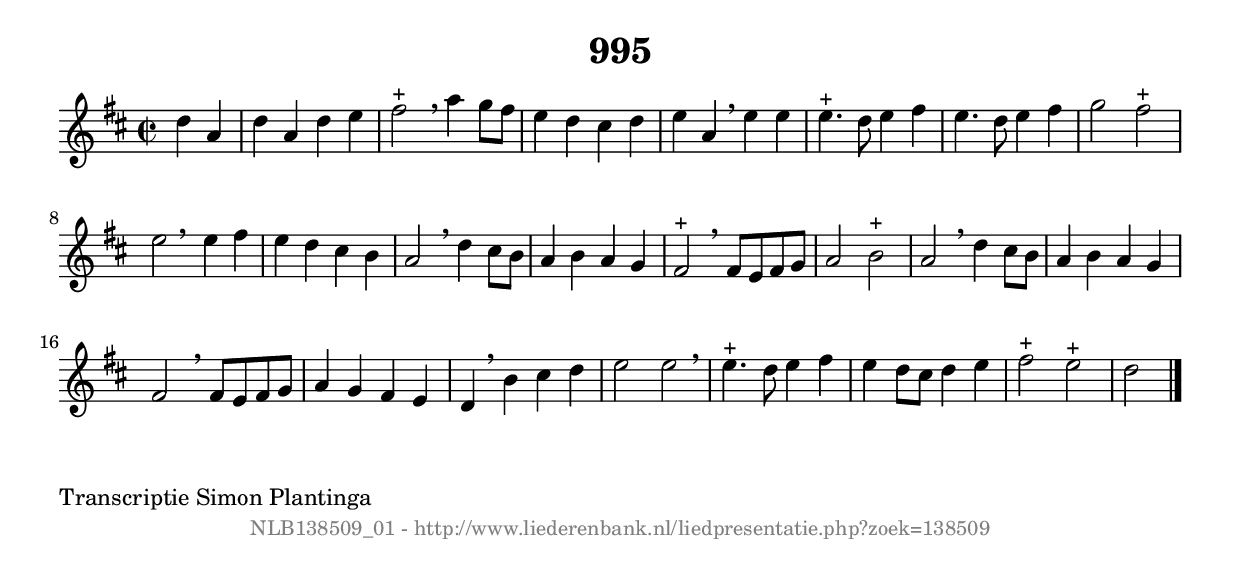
%
% produced by wce2krn 1.64 (7 June 2014)
%
\version"2.16"
#(append! paper-alist '(("long" . (cons (* 210 mm) (* 2000 mm)))))
#(set-default-paper-size "long")
sb = {\breathe}
mBreak = {\breathe }
bBreak = {\breathe }
x = {\once\override NoteHead #'style = #'cross }
gl=\glissando
itime={\override Staff.TimeSignature #'stencil = ##f }
ficta = {\once\set suggestAccidentals = ##t}
fine = {\once\override Score.RehearsalMark #'self-alignment-X = #1 \mark \markup {\italic{Fine}}}
dc = {\once\override Score.RehearsalMark #'self-alignment-X = #1 \mark \markup {\italic{D.C.}}}
dcf = {\once\override Score.RehearsalMark #'self-alignment-X = #1 \mark \markup {\italic{D.C. al Fine}}}
dcc = {\once\override Score.RehearsalMark #'self-alignment-X = #1 \mark \markup {\italic{D.C. al Coda}}}
ds = {\once\override Score.RehearsalMark #'self-alignment-X = #1 \mark \markup {\italic{D.S.}}}
dsf = {\once\override Score.RehearsalMark #'self-alignment-X = #1 \mark \markup {\italic{D.S. al Fine}}}
dsc = {\once\override Score.RehearsalMark #'self-alignment-X = #1 \mark \markup {\italic{D.S. al Coda}}}
pv = {\set Score.repeatCommands = #'((volta "1"))}
sv = {\set Score.repeatCommands = #'((volta "2"))}
tv = {\set Score.repeatCommands = #'((volta "3"))}
qv = {\set Score.repeatCommands = #'((volta "4"))}
xv = {\set Score.repeatCommands = #'((volta #f))}
\header{ tagline = ""
title = "995"
}
\score {{
\key d \major
\relative g'
{
\set melismaBusyProperties = #'()
\partial 32*16
\time 2/2
\tempo 4=120
\override Score.MetronomeMark #'transparent = ##t
\override Score.RehearsalMark #'break-visibility = #(vector #t #t #f)
d'4 a4 | d4 a4 d4 e4 | fis2^"+" \sb a4 g8 fis8 | e4 d4 cis4 d4 | e4 a,4 \mBreak
e'4 e4 | e4.^"+" d8 e4 fis4 | e4. d8 e4 fis4 | g2 fis2^"+" | e2 \bar ":|:" \bBreak
e4 fis4 | e4 d4 cis4 b4 | a2 \sb d4 cis8 b8 | a4 b4 a4 g4 | fis2^"+" \mBreak
fis8 e8 fis8 g8 | a2 b2^"+" | a2 \sb d4 cis8 b8 | a4 b4 a4 g4 | fis2 \mBreak
fis8 e8 fis8 g8 | a4 g4 fis4 e4 | d4 \sb b'4 cis4 d4 | e2 e2 | \mBreak \bar "|"
e4.^"+" d8 e4 fis4 | e4 d8 cis8 d4 e4 | fis2^"+" e2^"+" | d2 \bar "|."
 }}
 \midi { }
 \layout {
            indent = 0.0\cm
}
}
\markup { \wordwrap-string #" 
Transcriptie Simon Plantinga
"}
\markup { \vspace #0 } \markup { \with-color #grey \fill-line { \center-column { \smaller "NLB138509_01 - http://www.liederenbank.nl/liedpresentatie.php?zoek=138509" } } }
